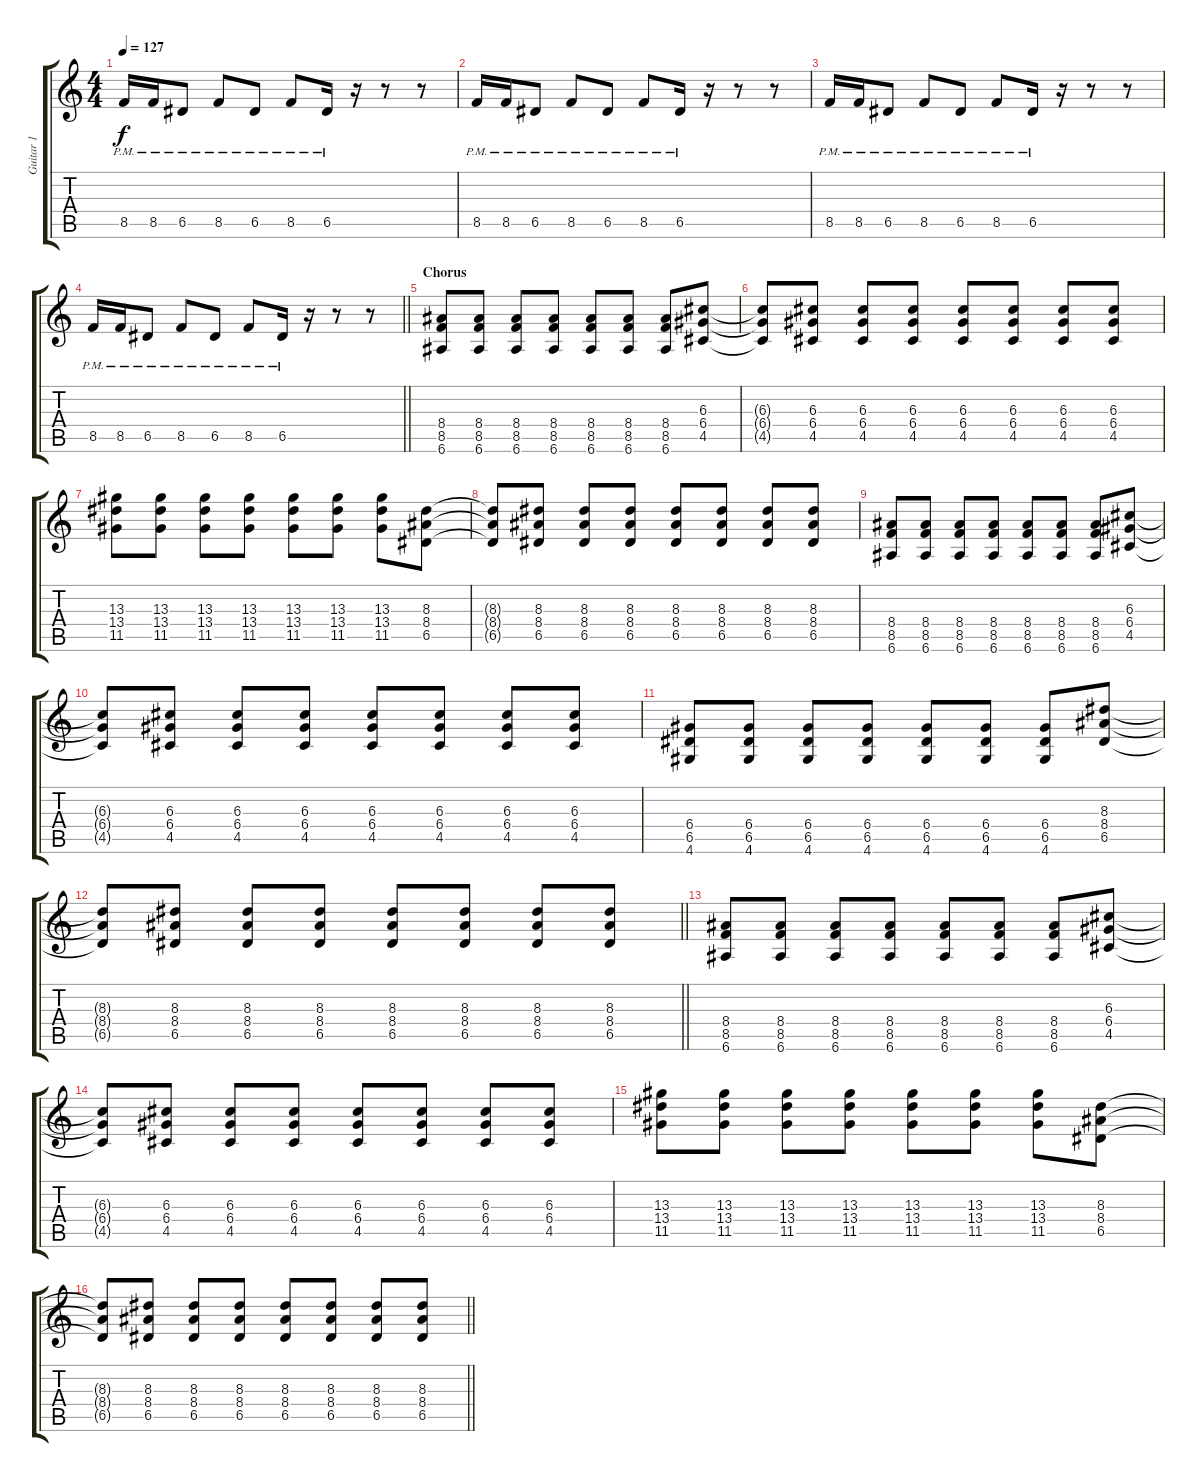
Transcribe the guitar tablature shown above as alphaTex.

\track ("Guitar 1" "Guitar 1") {instrument overdrivenguitar}
\staff {score tabs}
\tuning (E4 B3 G3 D3 A2 E2) {hide}
\ts (4 4)
\tempo 127
\clef g2
\ks c
8.5{pm}.16{dy f} 8.5{pm}.16 6.5{pm}.8 8.5{pm}.8 6.5{pm}.8 8.5{pm}.8 6.5{pm}.16 r.16 r.8 r.8 |
8.5{pm}.16 8.5{pm}.16 6.5{pm}.8 8.5{pm}.8 6.5{pm}.8 8.5{pm}.8 6.5{pm}.16 r.16 r.8 r.8 |
8.5{pm}.16 8.5{pm}.16 6.5{pm}.8 8.5{pm}.8 6.5{pm}.8 8.5{pm}.8 6.5{pm}.16 r.16 r.8 r.8 |
\barLineRight lightlight
8.5{pm}.16 8.5{pm}.16 6.5{pm}.8 8.5{pm}.8 6.5{pm}.8 8.5{pm}.8 6.5{pm}.16 r.16 r.8 r.8 |
\section ("" "Chorus")
(8.4 8.5 6.6).8 (8.4 8.5 6.6).8 (8.4 8.5 6.6).8 (8.4 8.5 6.6).8 (8.4 8.5 6.6).8 (8.4 8.5 6.6).8 (8.4 8.5 6.6).8 (6.3 6.4 4.5).8 |
(6.3{t} 6.4{t} 4.5{t}).8 (6.3 6.4 4.5).8 (6.3 6.4 4.5).8 (6.3 6.4 4.5).8 (6.3 6.4 4.5).8 (6.3 6.4 4.5).8 (6.3 6.4 4.5).8 (6.3 6.4 4.5).8 |
(13.3 13.4 11.5).8 (13.3 13.4 11.5).8 (13.3 13.4 11.5).8 (13.3 13.4 11.5).8 (13.3 13.4 11.5).8 (13.3 13.4 11.5).8 (13.3 13.4 11.5).8 (8.3 8.4 6.5).8 |
(8.3{t} 8.4{t} 6.5{t}).8 (8.3 8.4 6.5).8 (8.3 8.4 6.5).8 (8.3 8.4 6.5).8 (8.3 8.4 6.5).8 (8.3 8.4 6.5).8 (8.3 8.4 6.5).8 (8.3 8.4 6.5).8 |
(8.4 8.5 6.6).8 (8.4 8.5 6.6).8 (8.4 8.5 6.6).8 (8.4 8.5 6.6).8 (8.4 8.5 6.6).8 (8.4 8.5 6.6).8 (8.4 8.5 6.6).8 (6.3 6.4 4.5).8 |
(6.3{t} 6.4{t} 4.5{t}).8 (6.3 6.4 4.5).8 (6.3 6.4 4.5).8 (6.3 6.4 4.5).8 (6.3 6.4 4.5).8 (6.3 6.4 4.5).8 (6.3 6.4 4.5).8 (6.3 6.4 4.5).8 |
(6.4 6.5 4.6).8 (6.4 6.5 4.6).8 (6.4 6.5 4.6).8 (6.4 6.5 4.6).8 (6.4 6.5 4.6).8 (6.4 6.5 4.6).8 (6.4 6.5 4.6).8 (8.3 8.4 6.5).8 |
\barLineRight lightlight
(8.3{t} 8.4{t} 6.5{t}).8 (8.3 8.4 6.5).8 (8.3 8.4 6.5).8 (8.3 8.4 6.5).8 (8.3 8.4 6.5).8 (8.3 8.4 6.5).8 (8.3 8.4 6.5).8 (8.3 8.4 6.5).8 |
(8.4 8.5 6.6).8 (8.4 8.5 6.6).8 (8.4 8.5 6.6).8 (8.4 8.5 6.6).8 (8.4 8.5 6.6).8 (8.4 8.5 6.6).8 (8.4 8.5 6.6).8 (6.3 6.4 4.5).8 |
(6.3{t} 6.4{t} 4.5{t}).8 (6.3 6.4 4.5).8 (6.3 6.4 4.5).8 (6.3 6.4 4.5).8 (6.3 6.4 4.5).8 (6.3 6.4 4.5).8 (6.3 6.4 4.5).8 (6.3 6.4 4.5).8 |
(13.3 13.4 11.5).8 (13.3 13.4 11.5).8 (13.3 13.4 11.5).8 (13.3 13.4 11.5).8 (13.3 13.4 11.5).8 (13.3 13.4 11.5).8 (13.3 13.4 11.5).8 (8.3 8.4 6.5).8 |
\barLineRight lightlight
(8.3{t} 8.4{t} 6.5{t}).8 (8.3 8.4 6.5).8 (8.3 8.4 6.5).8 (8.3 8.4 6.5).8 (8.3 8.4 6.5).8 (8.3 8.4 6.5).8 (8.3 8.4 6.5).8 (8.3 8.4 6.5).8
